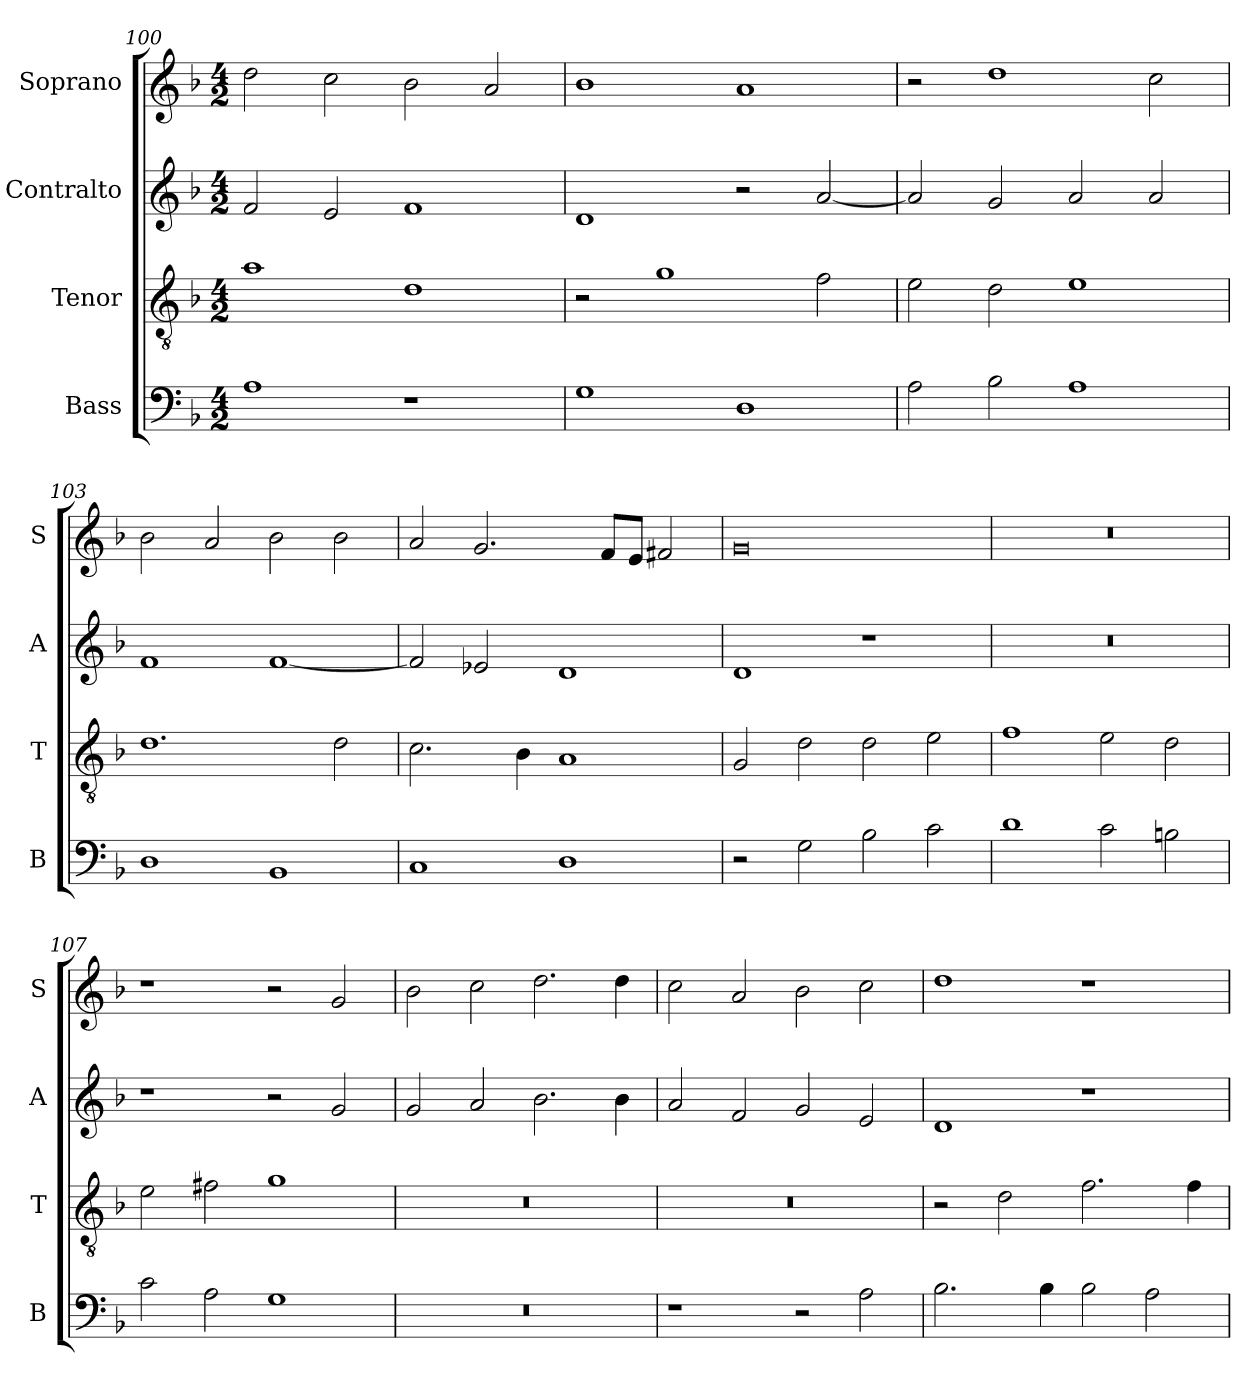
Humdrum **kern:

**kern	**kern	**kern	**kern
*part4	*part3	*part2	*part1
*staff4	*staff3	*staff2	*staff1
*I"Bass	*I"Tenor	*I"Contralto	*I"Soprano
*I'B	*I'T	*I'A	*I'S
*clefF4	*clefGv2	*clefG2	*clefG2
*k[b-]	*k[b-]	*k[b-]	*k[b-]
*G:dor	*G:dor	*G:dor	*G:dor
*M4/2	*M4/2	*M4/2	*M4/2
=100	=100	=100	=100
1A	1a	2f	2dd
.	.	2e	2cc
1r	1d	1f	2b-
.	.	.	2a
=101	=101	=101	=101
1G	2r	1d	1b-
.	1g	.	.
1D	.	2r	1a
.	2f	[2a	.
=102	=102	=102	=102
2A	2e	2a]	2r
2B-	2d	2g	1dd
1A	1e	2a	.
.	.	2a	2cc
=103	=103	=103	=103
1D	1.d	1f	2b-
.	.	.	2a
1BB-	.	[1f	2b-
.	2d	.	2b-
=104	=104	=104	=104
1C	2.c	2f]	2a
.	.	2e-X	2.g
.	4B-	.	.
1D	1A	1d	.
.	.	.	8f/L
.	.	.	8e/J
.	.	.	2f#X
=105	=105	=105	=105
2r	2G	1d	0g
2G	2d	.	.
2B-	2d	1r	.
2c	2e	.	.
=106	=106	=106	=106
1d	1f	0r	0r
2c	2e	.	.
2Bn	2d	.	.
=107	=107	=107	=107
2c	2e	1r	1r
2A	2f#X	.	.
1G	1g	2r	2r
.	.	2g	2g
=108	=108	=108	=108
0r	0r	2g	2b-
.	.	2a	2cc
.	.	2.b-	2.dd
.	.	4b-	4dd
=109	=109	=109	=109
1r	0r	2a	2cc
.	.	2f	2a
2r	.	2g	2b-
2A	.	2e	2cc
=110	=110	=110	=110
2.B-	2r	1d	1dd
.	2d	.	.
4B-	.	.	.
2B-	2.f	1r	1r
2A	.	.	.
.	4f	.	.
=	=	=	=
*-	*-	*-	*-
